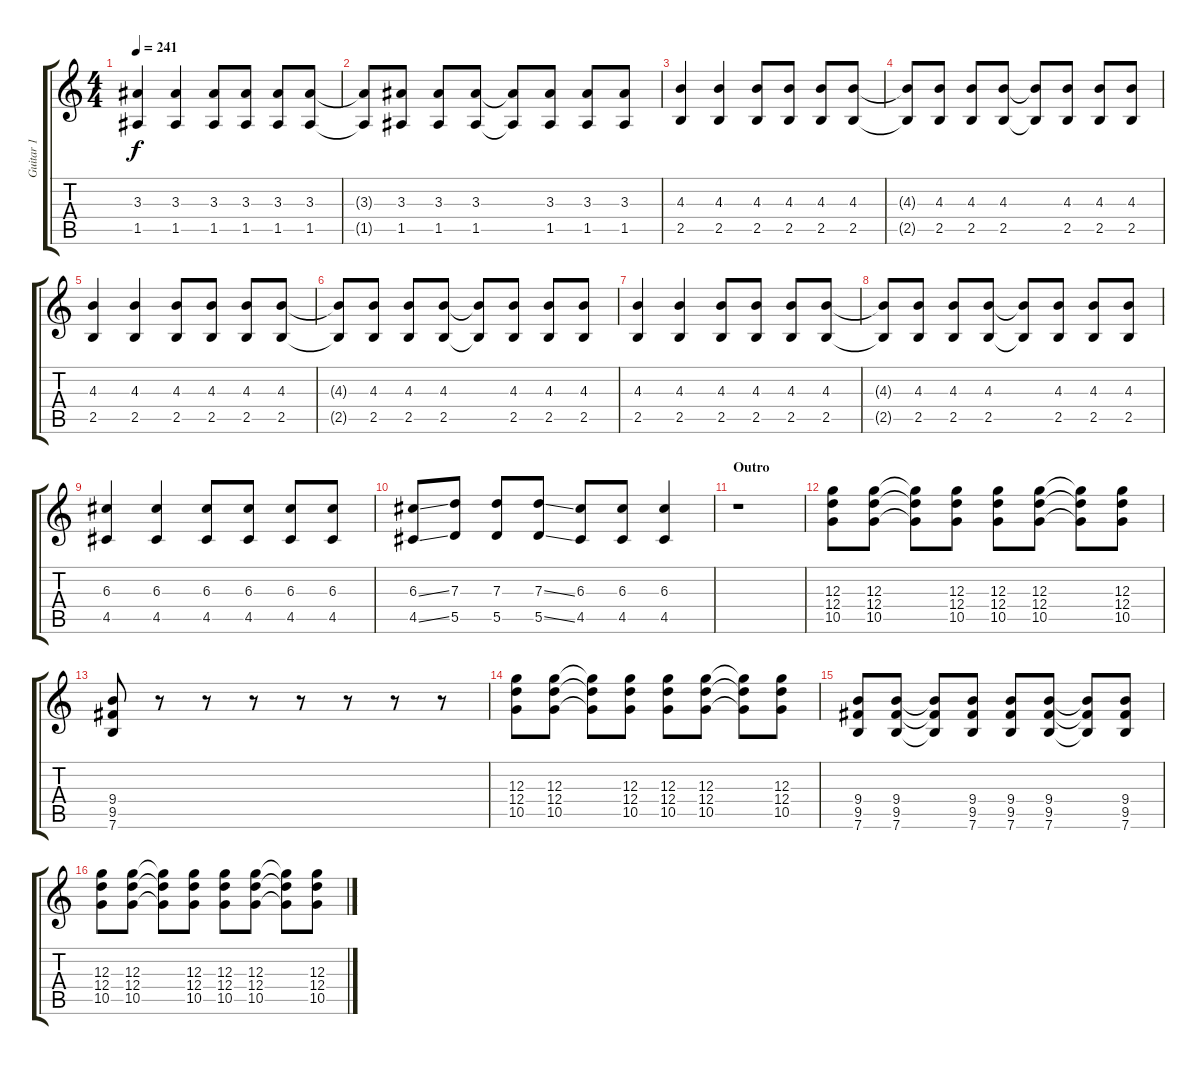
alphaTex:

\track ("Guitar 1" "Guitar 1") {instrument overdrivenguitar}
\staff {score tabs}
\tuning (E4 B3 G3 D3 A2 E2) {hide}
\ts (4 4)
\tempo 241
\clef g2
\ks c
(3.3 1.5).4{dy f} (3.3 1.5).4 (3.3 1.5).8 (3.3 1.5).8 (3.3 1.5).8 (3.3 1.5).8 |
(3.3{t} 1.5{t}).8 (3.3 1.5).8 (3.3 1.5).8 (3.3 1.5).8 (3.3{t} 1.5{t}).8 (3.3 1.5).8 (3.3 1.5).8 (3.3 1.5).8 |
(4.3 2.5).4 (4.3 2.5).4 (4.3 2.5).8 (4.3 2.5).8 (4.3 2.5).8 (4.3 2.5).8 |
(4.3{t} 2.5{t}).8 (4.3 2.5).8 (4.3 2.5).8 (4.3 2.5).8 (4.3{t} 2.5{t}).8 (4.3 2.5).8 (4.3 2.5).8 (4.3 2.5).8 |
(4.3 2.5).4 (4.3 2.5).4 (4.3 2.5).8 (4.3 2.5).8 (4.3 2.5).8 (4.3 2.5).8 |
(4.3{t} 2.5{t}).8 (4.3 2.5).8 (4.3 2.5).8 (4.3 2.5).8 (4.3{t} 2.5{t}).8 (4.3 2.5).8 (4.3 2.5).8 (4.3 2.5).8 |
(4.3 2.5).4 (4.3 2.5).4 (4.3 2.5).8 (4.3 2.5).8 (4.3 2.5).8 (4.3 2.5).8 |
(4.3{t} 2.5{t}).8 (4.3 2.5).8 (4.3 2.5).8 (4.3 2.5).8 (4.3{t} 2.5{t}).8 (4.3 2.5).8 (4.3 2.5).8 (4.3 2.5).8 |
(6.3 4.5).4 (6.3 4.5).4 (6.3 4.5).8 (6.3 4.5).8 (6.3 4.5).8 (6.3 4.5).8 |
(6.3{ss} 4.5{ss}).8 (7.3 5.5).8 (7.3 5.5).8 (7.3{ss} 5.5{ss}).8 (6.3 4.5).8 (6.3 4.5).8 (6.3 4.5).4 |
\section ("" "Outro")
r.1 |
(12.3 12.4 10.5).8 (12.3 12.4 10.5).8 (12.3{t} 12.4{t} 10.5{t}).8 (12.3 12.4 10.5).8 (12.3 12.4 10.5).8 (12.3 12.4 10.5).8 (12.3{t} 12.4{t} 10.5{t}).8 (12.3 12.4 10.5).8 |
(9.4 9.5 7.6).8 r.8 r.8 r.8 r.8 r.8 r.8 r.8 |
(12.3 12.4 10.5).8 (12.3 12.4 10.5).8 (12.3{t} 12.4{t} 10.5{t}).8 (12.3 12.4 10.5).8 (12.3 12.4 10.5).8 (12.3 12.4 10.5).8 (12.3{t} 12.4{t} 10.5{t}).8 (12.3 12.4 10.5).8 |
(9.4 9.5 7.6).8 (9.4 9.5 7.6).8 (9.4{t} 9.5{t} 7.6{t}).8 (9.4 9.5 7.6).8 (9.4 9.5 7.6).8 (9.4 9.5 7.6).8 (9.4{t} 9.5{t} 7.6{t}).8 (9.4 9.5 7.6).8 |
(12.3 12.4 10.5).8 (12.3 12.4 10.5).8 (12.3{t} 12.4{t} 10.5{t}).8 (12.3 12.4 10.5).8 (12.3 12.4 10.5).8 (12.3 12.4 10.5).8 (12.3{t} 12.4{t} 10.5{t}).8 (12.3 12.4 10.5).8
